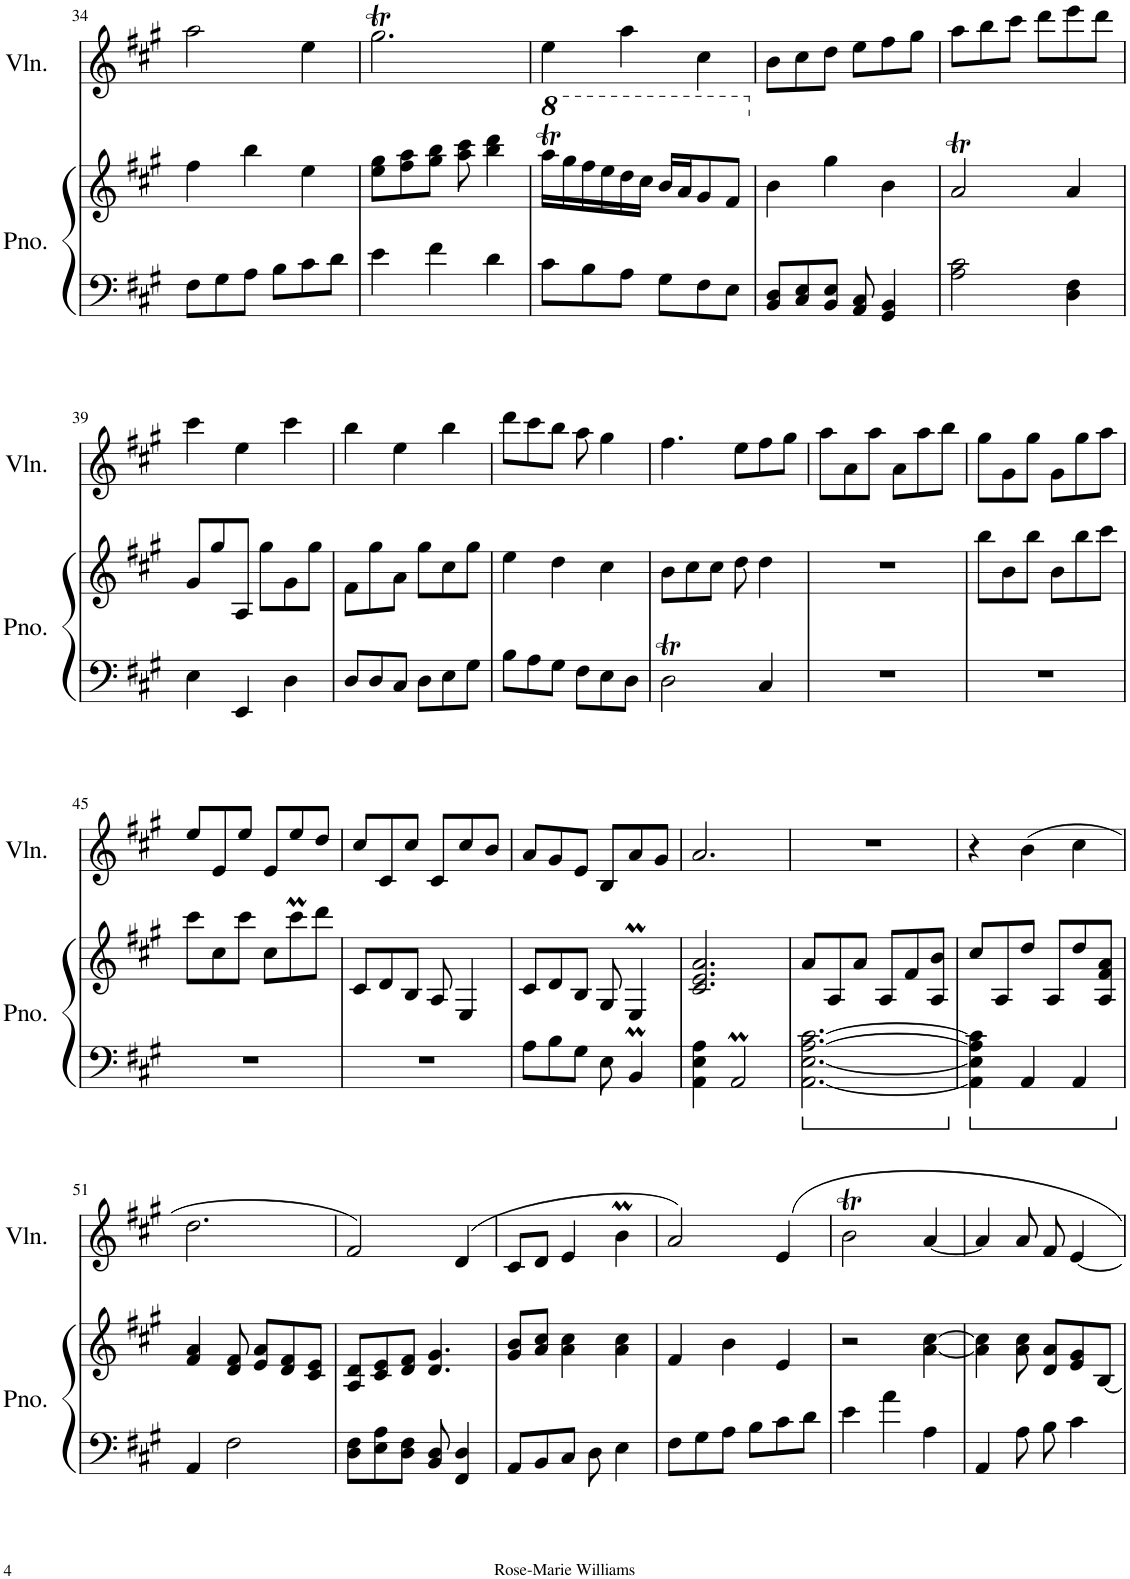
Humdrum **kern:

**kern	**kern	**kern
*part2	*part2	*part1
*staff3	*staff2	*staff1
*I"Piano	*	*I"Violin
*I'Pno.	*	*I'Vln.
!!LO:PB:g=z
*clefF4	*clefG2	*clefG2
*k[f#c#g#]	*k[f#c#g#]	*k[f#c#g#]
*M6/8	*M6/8	*M6/8
=34	=34	=34
8F#\L	4ff#\	2aa\
8G#\	.	.
8A\J	4bb\	.
8B\L	.	.
8c#\	4ee\	4ee\
8d\J	.	.
=35	=35	=35
4e\	8ee\ 8gg#\L	2.gg#t\
.	8ff#\ 8aa\	.
4f#\	8gg#\ 8bb\J	.
.	8aa\ 8ccc#\	.
4d\	4bb\ 4ddd\	.
=36	=36	=36
*	*8va	*
8c#\L	16aaaT\LL	4ee\
.	16ggg#\	.
8B\	16fff#\	.
.	16eee\	.
8A\J	16ddd\	4aa\
.	16ccc#\JJ	.
8G#\L	16bb/LL	.
.	16aa/J	.
8F#\	8gg#/	4cc#\
8E\J	8ff#/J	.
=37	=37	=37
*	*X8va	*
8BB/ 8D/L	4b\	8b\L
8C#/ 8E/	.	8cc#\
8BB/ 8E/J	4gg#\	8dd\J
8AA/ 8C#/	.	8ee\L
4GG#/ 4BB/	4b\	8ff#\
.	.	8gg#\J
=38	=38	=38
2A\ 2c#\	2aT/	8aa\L
.	.	8bb\
.	.	8ccc#\J
.	.	8ddd\L
4D\ 4F#\	4a/	8eee\
.	.	8ddd\J
!!LO:LB:g=z
=39	=39	=39
4E\	8g#/L	4ccc#\
.	8gg#/	.
4EE/	8A/J	4ee\
.	8gg#\L	.
4D\	8g#\	4ccc#\
.	8gg#\J	.
=40	=40	=40
8D/L	8f#\L	4bb\
8D/	8gg#\	.
8C#/J	8a\J	4ee\
8D\L	8gg#\L	.
8E\	8cc#\	4bb\
8G#\J	8gg#\J	.
=41	=41	=41
8B\L	4ee\	8ddd\L
8A\	.	8ccc#\
8G#\J	4dd\	8bb\J
8F#\L	.	8aa\
8E\	4cc#\	4gg#\
8D\J	.	.
=42	=42	=42
2DT\	8b\L	4.ff#\
.	8cc#\	.
.	8cc#\J	.
.	8dd\	8ee\L
4C#/	4dd\	8ff#\
.	.	8gg#\J
=43	=43	=43
2.r	2.r	8aa\L
.	.	8a\
.	.	8aa\J
.	.	8a\L
.	.	8aa\
.	.	8bb\J
=44	=44	=44
2.r	8bb\L	8gg#\L
.	8b\	8g#\
.	8bb\J	8gg#\J
.	8b\L	8g#\L
.	8bb\	8gg#\
.	8ccc#\J	8aa\J
!!LO:LB:g=z
=45	=45	=45
2.r	8ccc#\L	8ee/L
.	8cc#\	8e/
.	8ccc#\J	8ee/J
.	8cc#\L	8e/L
.	8ccc#m\	8ee/
.	8ddd\J	8dd/J
=46	=46	=46
2.r	8c#/L	8cc#/L
.	8d/	8c#/
.	8B/J	8cc#/J
.	8A/	8c#/L
.	4E/	8cc#/
.	.	8b/J
=47	=47	=47
8A\L	8c#/L	8a/L
8B\	8d/	8g#/
8G#\J	8B/J	8e/J
8E\	8G#/	8B/L
4BBM/	4EM/	8a/
.	.	8g#/J
=48	=48	=48
4AA\ 4E\ 4A\	2.c#/ 2.e/ 2.a/	2.a/
2AAM/	.	.
=49	=49	=49
[2.AA\ [2.E\ [2.A\ [2.c#\	8a/L	2.r
.	8A/	.
.	8a/J	.
.	8A/L	.
.	8f#/	.
.	8A/ 8b/J	.
=50	=50	=50
4AA\] 4E\] 4A\] 4c#\]	8cc#/L	4r
.	8A/	.
4AA/	8dd/J	(>4b\
.	8A/L	.
4AA/	8dd/	4cc#\
.	8A/ 8f#/ 8a/J	.
!!LO:LB:g=z
=51	=51	=51
4AA/	4f#/ 4a/	2.dd\
2F#\	8d/ 8f#/	.
.	8e/ 8a/L	.
.	8d/ 8f#/	.
.	8c#/ 8e/J	.
=52	=52	=52
8D\ 8F#\L	8A/ 8d/L	2f#/)
8E\ 8A\	8c#/ 8e/	.
8D\ 8F#\J	8d/ 8f#/J	.
8BB/ 8D/	4.d/ 4.g#/	.
4FF#/ 4D/	.	(>4d/
=53	=53	=53
8AA/L	8g#/ 8b/L	8c#/L
8BB/	8a/ 8cc#/J	8d/J
8C#/J	4a\ 4cc#\	4e/
8D\	.	.
4E\	4a\ 4cc#\	4bM\
=54	=54	=54
8F#\L	4f#/	2a/)
8G#\	.	.
8A\J	4b\	.
8B\L	.	.
8c#\	4e/	4e/
8d\J	.	.
=55	=55	=55
4e\	2r	2bT\
4a\	.	.
4A\	[4a\ [4cc#\	[4a/
=56	=56	=56
4AA/	4a\] 4cc#\]	4a/]
8A\	8a\ 8cc#\	8a/
8B\	8d/ 8a/L	8f#/
4c#\	8e/ 8g#/	[4e/
.	[8B/J	.
=	=	=
*-	*-	*-
